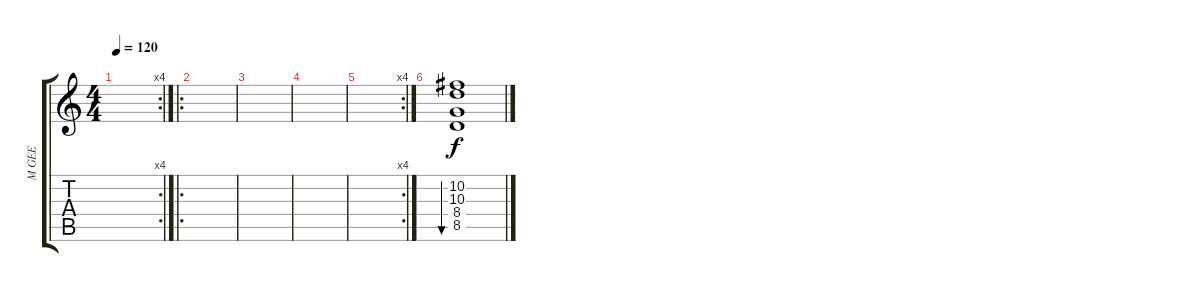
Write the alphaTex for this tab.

\track ("M GEE" "M GEE") {instrument electricguitarjazz}
\staff {score tabs}
\tuning (Db4 Ab3 E3 B2 Gb2 B1) {hide}
\rc 4
\ts (4 4)
\tempo 120
\clef g2
\ks c
|
\ro
|
|
|
\rc 4
|
(10.2 10.3 8.4 8.5).1{bu 480 instrument electricguitarjazz}
